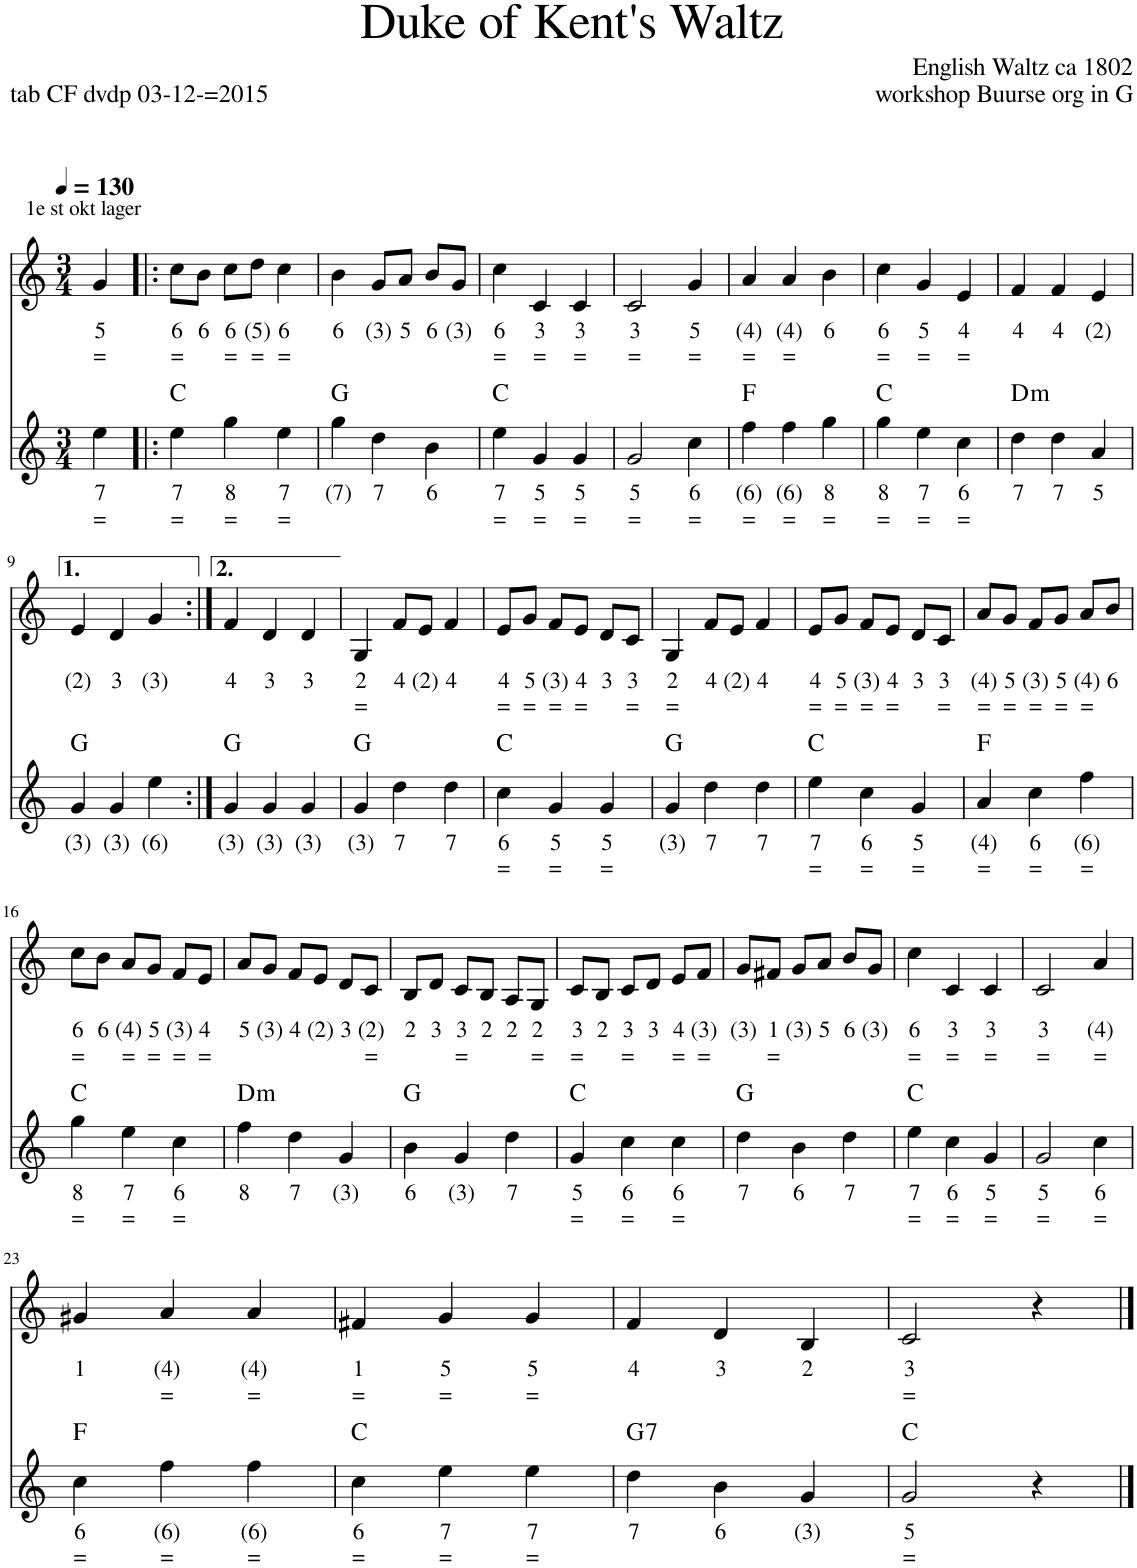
**kern	**text	**text	**harte	**kern	**text	**text
*part2	*part2	*part2	*part2	*part1	*part1	*part1
*staff2	*staff2	*staff2	*	*staff1	*staff1	*staff1
*I"Stem	*	*	*	*I"Stem	*	*
*clefG2	*	*	*	*clefG2	*	*
*k[]	*	*	*	*k[]	*	*
*M3/4	*	*	*	*M3/4	*	*
*MM130	*	*	*	*MM130	*	*
=1	=1	=1	=1	=1	=1	=1
!	!	!	!	!LO:TX:a:t=1e st okt lager	!	!
!	!LO:LY:b	!LO:LY:b	!	!	!LO:LY:b	!LO:LY:b
4ee\	7	=	.	4g/	5	=
=2!|:	=2!|:	=2!|:	=2!|:	=2!|:	=2!|:	=2!|:
!	!LO:LY:b	!LO:LY:b	!	!	!LO:LY:b	!LO:LY:b
4ee\	7	=	C:maj	8cc\L	6	=
!	!	!	!	!	!LO:LY:b	!
.	.	.	.	8b\J	6	.
!	!LO:LY:b	!LO:LY:b	!	!	!LO:LY:b	!LO:LY:b
4gg\	8	=	.	8cc\L	6	=
!	!	!	!	!	!LO:LY:b	!LO:LY:b
.	.	.	.	8dd\J	(5)	=
!	!LO:LY:b	!LO:LY:b	!	!	!LO:LY:b	!LO:LY:b
4ee\	7	=	.	4cc\	6	=
=3	=3	=3	=3	=3	=3	=3
!	!LO:LY:b	!	!	!	!LO:LY:b	!
4gg\	(7)	.	G:maj	4b\	6	.
!	!LO:LY:b	!	!	!	!LO:LY:b	!
4dd\	7	.	.	8g/L	(3)	.
!	!	!	!	!	!LO:LY:b	!
.	.	.	.	8a/J	5	.
!	!LO:LY:b	!	!	!	!LO:LY:b	!
4b\	6	.	.	8b/L	6	.
!	!	!	!	!	!LO:LY:b	!
.	.	.	.	8g/J	(3)	.
=4	=4	=4	=4	=4	=4	=4
!	!LO:LY:b	!LO:LY:b	!	!	!LO:LY:b	!LO:LY:b
4ee\	7	=	C:maj	4cc\	6	=
!	!LO:LY:b	!LO:LY:b	!	!	!LO:LY:b	!LO:LY:b
4g/	5	=	.	4c/	3	=
!	!LO:LY:b	!LO:LY:b	!	!	!LO:LY:b	!LO:LY:b
4g/	5	=	.	4c/	3	=
=5	=5	=5	=5	=5	=5	=5
!	!LO:LY:b	!LO:LY:b	!	!	!LO:LY:b	!LO:LY:b
2g/	5	=	.	2c/	3	=
!	!LO:LY:b	!LO:LY:b	!	!	!LO:LY:b	!LO:LY:b
4cc\	6	=	.	4g/	5	=
=6	=6	=6	=6	=6	=6	=6
!	!LO:LY:b	!LO:LY:b	!	!	!LO:LY:b	!LO:LY:b
4ff\	(6)	=	F:maj	4a/	(4)	=
!	!LO:LY:b	!LO:LY:b	!	!	!LO:LY:b	!LO:LY:b
4ff\	(6)	=	.	4a/	(4)	=
!	!LO:LY:b	!LO:LY:b	!	!	!LO:LY:b	!
4gg\	8	=	.	4b\	6	.
=7	=7	=7	=7	=7	=7	=7
!	!LO:LY:b	!LO:LY:b	!	!	!LO:LY:b	!LO:LY:b
4gg\	8	=	C:maj	4cc\	6	=
!	!LO:LY:b	!LO:LY:b	!	!	!LO:LY:b	!LO:LY:b
4ee\	7	=	.	4g/	5	=
!	!LO:LY:b	!LO:LY:b	!	!	!LO:LY:b	!LO:LY:b
4cc\	6	=	.	4e/	4	=
=8	=8	=8	=8	=8	=8	=8
!	!LO:LY:b	!	!LO:H:kt=m	!	!LO:LY:b	!
4dd\	7	.	D:min	4f/	4	.
!	!LO:LY:b	!	!	!	!LO:LY:b	!
4dd\	7	.	.	4f/	4	.
!	!LO:LY:b	!	!	!	!LO:LY:b	!
4a/	5	.	.	4e/	(2)	.
!!LO:LB:g=z
=9	=9	=9	=9	=9	=9	=9
!	!LO:LY:b	!	!	!	!LO:LY:b	!
4g/	(3)	.	G:maj	4e/	(2)	.
!	!LO:LY:b	!	!	!	!LO:LY:b	!
4g/	(3)	.	.	4d/	3	.
!	!LO:LY:b	!	!	!	!LO:LY:b	!
4ee\	(6)	.	.	4g/	(3)	.
=10:|!	=10:|!	=10:|!	=10:|!	=10:|!	=10:|!	=10:|!
!	!LO:LY:b	!	!	!	!LO:LY:b	!
4g/	(3)	.	G:maj	4f/	4	.
!	!LO:LY:b	!	!	!	!LO:LY:b	!
4g/	(3)	.	.	4d/	3	.
!	!LO:LY:b	!	!	!	!LO:LY:b	!
4g/	(3)	.	.	4d/	3	.
=11	=11	=11	=11	=11	=11	=11
!	!LO:LY:b	!	!	!	!LO:LY:b	!LO:LY:b
4g/	(3)	.	G:maj	4G/	2	=
!	!LO:LY:b	!	!	!	!LO:LY:b	!
4dd\	7	.	.	8f/L	4	.
!	!	!	!	!	!LO:LY:b	!
.	.	.	.	8e/J	(2)	.
!	!LO:LY:b	!	!	!	!LO:LY:b	!
4dd\	7	.	.	4f/	4	.
=12	=12	=12	=12	=12	=12	=12
!	!LO:LY:b	!LO:LY:b	!	!	!LO:LY:b	!LO:LY:b
4cc\	6	=	C:maj	8e/L	4	=
!	!	!	!	!	!LO:LY:b	!LO:LY:b
.	.	.	.	8g/J	5	=
!	!LO:LY:b	!LO:LY:b	!	!	!LO:LY:b	!LO:LY:b
4g/	5	=	.	8f/L	(3)	=
!	!	!	!	!	!LO:LY:b	!LO:LY:b
.	.	.	.	8e/J	4	=
!	!LO:LY:b	!LO:LY:b	!	!	!LO:LY:b	!
4g/	5	=	.	8d/L	3	.
!	!	!	!	!	!LO:LY:b	!LO:LY:b
.	.	.	.	8c/J	3	=
=13	=13	=13	=13	=13	=13	=13
!	!LO:LY:b	!	!	!	!LO:LY:b	!LO:LY:b
4g/	(3)	.	G:maj	4G/	2	=
!	!LO:LY:b	!	!	!	!LO:LY:b	!
4dd\	7	.	.	8f/L	4	.
!	!	!	!	!	!LO:LY:b	!
.	.	.	.	8e/J	(2)	.
!	!LO:LY:b	!	!	!	!LO:LY:b	!
4dd\	7	.	.	4f/	4	.
=14	=14	=14	=14	=14	=14	=14
!	!LO:LY:b	!LO:LY:b	!	!	!LO:LY:b	!LO:LY:b
4ee\	7	=	C:maj	8e/L	4	=
!	!	!	!	!	!LO:LY:b	!LO:LY:b
.	.	.	.	8g/J	5	=
!	!LO:LY:b	!LO:LY:b	!	!	!LO:LY:b	!LO:LY:b
4cc\	6	=	.	8f/L	(3)	=
!	!	!	!	!	!LO:LY:b	!LO:LY:b
.	.	.	.	8e/J	4	=
!	!LO:LY:b	!LO:LY:b	!	!	!LO:LY:b	!
4g/	5	=	.	8d/L	3	.
!	!	!	!	!	!LO:LY:b	!LO:LY:b
.	.	.	.	8c/J	3	=
=15	=15	=15	=15	=15	=15	=15
!	!LO:LY:b	!LO:LY:b	!	!	!LO:LY:b	!LO:LY:b
4a/	(4)	=	F:maj	8a/L	(4)	=
!	!	!	!	!	!LO:LY:b	!LO:LY:b
.	.	.	.	8g/J	5	=
!	!LO:LY:b	!LO:LY:b	!	!	!LO:LY:b	!LO:LY:b
4cc\	6	=	.	8f/L	(3)	=
!	!	!	!	!	!LO:LY:b	!LO:LY:b
.	.	.	.	8g/J	5	=
!	!LO:LY:b	!LO:LY:b	!	!	!LO:LY:b	!LO:LY:b
4ff\	(6)	=	.	8a/L	(4)	=
!	!	!	!	!	!LO:LY:b	!
.	.	.	.	8b/J	6	.
!!LO:LB:g=z
=16	=16	=16	=16	=16	=16	=16
!	!LO:LY:b	!LO:LY:b	!	!	!LO:LY:b	!LO:LY:b
4gg\	8	=	C:maj	8cc\L	6	=
!	!	!	!	!	!LO:LY:b	!
.	.	.	.	8b\J	6	.
!	!LO:LY:b	!LO:LY:b	!	!	!LO:LY:b	!LO:LY:b
4ee\	7	=	.	8a/L	(4)	=
!	!	!	!	!	!LO:LY:b	!LO:LY:b
.	.	.	.	8g/J	5	=
!	!LO:LY:b	!LO:LY:b	!	!	!LO:LY:b	!LO:LY:b
4cc\	6	=	.	8f/L	(3)	=
!	!	!	!	!	!LO:LY:b	!LO:LY:b
.	.	.	.	8e/J	4	=
=17	=17	=17	=17	=17	=17	=17
!	!LO:LY:b	!	!LO:H:kt=m	!	!LO:LY:b	!
4ff\	8	.	D:min	8a/L	5	.
!	!	!	!	!	!LO:LY:b	!
.	.	.	.	8g/J	(3)	.
!	!LO:LY:b	!	!	!	!LO:LY:b	!
4dd\	7	.	.	8f/L	4	.
!	!	!	!	!	!LO:LY:b	!
.	.	.	.	8e/J	(2)	.
!	!LO:LY:b	!	!	!	!LO:LY:b	!
4g/	(3)	.	.	8d/L	3	.
!	!	!	!	!	!LO:LY:b	!LO:LY:b
.	.	.	.	8c/J	(2)	=
=18	=18	=18	=18	=18	=18	=18
!	!LO:LY:b	!	!	!	!LO:LY:b	!
4b\	6	.	G:maj	8B/L	2	.
!	!	!	!	!	!LO:LY:b	!
.	.	.	.	8d/J	3	.
!	!LO:LY:b	!	!	!	!LO:LY:b	!LO:LY:b
4g/	(3)	.	.	8c/L	3	=
!	!	!	!	!	!LO:LY:b	!
.	.	.	.	8B/J	2	.
!	!LO:LY:b	!	!	!	!LO:LY:b	!
4dd\	7	.	.	8A/L	2	.
!	!	!	!	!	!LO:LY:b	!LO:LY:b
.	.	.	.	8G/J	2	=
=19	=19	=19	=19	=19	=19	=19
!	!LO:LY:b	!LO:LY:b	!	!	!LO:LY:b	!LO:LY:b
4g/	5	=	C:maj	8c/L	3	=
!	!	!	!	!	!LO:LY:b	!
.	.	.	.	8B/J	2	.
!	!LO:LY:b	!LO:LY:b	!	!	!LO:LY:b	!LO:LY:b
4cc\	6	=	.	8c/L	3	=
!	!	!	!	!	!LO:LY:b	!
.	.	.	.	8d/J	3	.
!	!LO:LY:b	!LO:LY:b	!	!	!LO:LY:b	!LO:LY:b
4cc\	6	=	.	8e/L	4	=
!	!	!	!	!	!LO:LY:b	!LO:LY:b
.	.	.	.	8f/J	(3)	=
=20	=20	=20	=20	=20	=20	=20
!	!LO:LY:b	!	!	!	!LO:LY:b	!
4dd\	7	.	G:maj	8g/L	(3)	.
!	!	!	!	!	!LO:LY:b	!LO:LY:b
.	.	.	.	8f#X/J	1	=
!	!LO:LY:b	!	!	!	!LO:LY:b	!
4b\	6	.	.	8g/L	(3)	.
!	!	!	!	!	!LO:LY:b	!
.	.	.	.	8a/J	5	.
!	!LO:LY:b	!	!	!	!LO:LY:b	!
4dd\	7	.	.	8b/L	6	.
!	!	!	!	!	!LO:LY:b	!
.	.	.	.	8g/J	(3)	.
=21	=21	=21	=21	=21	=21	=21
!	!LO:LY:b	!LO:LY:b	!	!	!LO:LY:b	!LO:LY:b
4ee\	7	=	C:maj	4cc\	6	=
!	!LO:LY:b	!LO:LY:b	!	!	!LO:LY:b	!LO:LY:b
4cc\	6	=	.	4c/	3	=
!	!LO:LY:b	!LO:LY:b	!	!	!LO:LY:b	!LO:LY:b
4g/	5	=	.	4c/	3	=
=22	=22	=22	=22	=22	=22	=22
!	!LO:LY:b	!LO:LY:b	!	!	!LO:LY:b	!LO:LY:b
2g/	5	=	.	2c/	3	=
!	!LO:LY:b	!LO:LY:b	!	!	!LO:LY:b	!LO:LY:b
4cc\	6	=	.	4a/	(4)	=
!!LO:LB:g=z
=23	=23	=23	=23	=23	=23	=23
!	!LO:LY:b	!LO:LY:b	!	!	!LO:LY:b	!
4cc\	6	=	F:maj	4g#X/	1	.
!	!LO:LY:b	!LO:LY:b	!	!	!LO:LY:b	!LO:LY:b
4ff\	(6)	=	.	4a/	(4)	=
!	!LO:LY:b	!LO:LY:b	!	!	!LO:LY:b	!LO:LY:b
4ff\	(6)	=	.	4a/	(4)	=
=24	=24	=24	=24	=24	=24	=24
!	!LO:LY:b	!LO:LY:b	!	!	!LO:LY:b	!LO:LY:b
4cc\	6	=	C:maj	4f#X/	1	=
!	!LO:LY:b	!LO:LY:b	!	!	!LO:LY:b	!LO:LY:b
4ee\	7	=	.	4g/	5	=
!	!LO:LY:b	!LO:LY:b	!	!	!LO:LY:b	!LO:LY:b
4ee\	7	=	.	4g/	5	=
=25	=25	=25	=25	=25	=25	=25
!	!LO:LY:b	!	!LO:H:kt=7	!	!LO:LY:b	!
4dd\	7	.	G:7	4f/	4	.
!	!LO:LY:b	!	!	!	!LO:LY:b	!
4b\	6	.	.	4d/	3	.
!	!LO:LY:b	!	!	!	!LO:LY:b	!
4g/	(3)	.	.	4B/	2	.
=26	=26	=26	=26	=26	=26	=26
!	!LO:LY:b	!LO:LY:b	!	!	!LO:LY:b	!LO:LY:b
2g/	5	=	C:maj	2c/	3	=
4r	.	.	.	4r	.	.
==	==	==	==	==	==	==
*-	*-	*-	*-	*-	*-	*-
